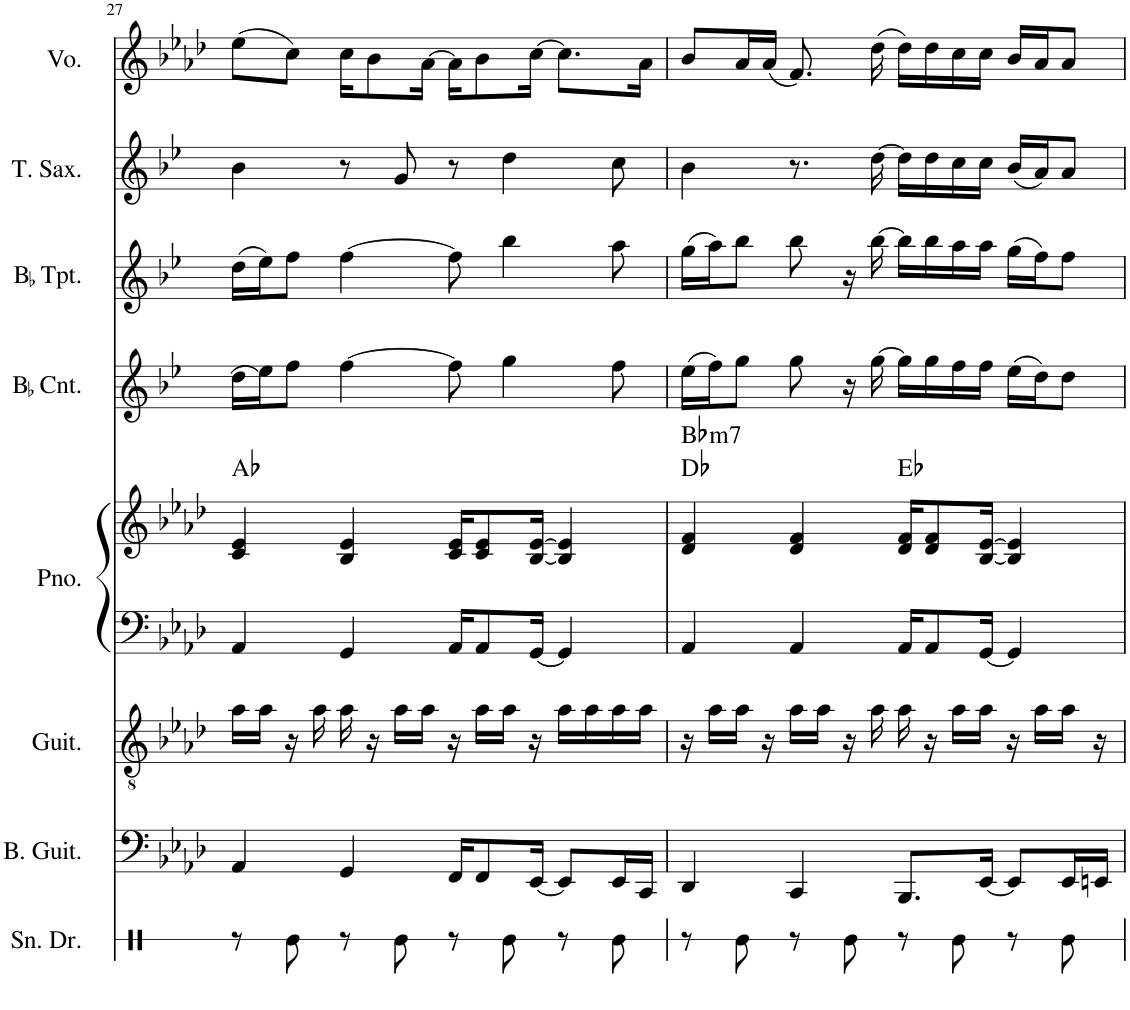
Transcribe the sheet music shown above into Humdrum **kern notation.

**kern	**kern	**kern	**kern	**kern	**harte	**kern	**kern	**kern	**kern
*part8	*part7	*part6	*part5	*part5	*part5	*part4	*part3	*part2	*part1
*staff9	*staff8	*staff7	*staff6	*staff5	*	*staff4	*staff3	*staff2	*staff1
*I"Snare Drum	*I"Bass Guitar	*I"Guitar	*I"Piano	*	*	*I"BaccidentalFlat Cornet	*I"BaccidentalFlat Trumpet	*I"Tenor Saxophone	*I"Vocal
*I'Sn. Dr.	*I'B. Guit.	*I'Guit.	*I'Pno.	*	*	*I'BaccidentalFlat Cnt.	*I'BaccidentalFlat Tpt.	*I'T. Sax.	*I'Vo.
!!LO:PB:g=z
*clefX	*clefF4	*clefGv2	*clefF4	*clefG2	*	*clefG2	*clefG2	*clefG2	*clefG2
*	*	*	*	*	*	*Trd1c2	*Trd1c2	*Trd8c14	*
*k[]	*k[b-e-a-d-]	*k[b-e-a-d-]	*k[b-e-a-d-]	*k[b-e-a-d-]	*	*k[b-e-]	*k[b-e-]	*k[b-e-]	*k[b-e-a-d-]
*M4/4	*M4/4	*M4/4	*M4/4	*M4/4	*	*M4/4	*M4/4	*M4/4	*M4/4
=27	=27	=27	=27	=27	=27	=27	=27	=27	=27
8r	4AA-/	16a-\LL	4AA-/	4c/ 4e-/	Ab:maj	(16dd\LL	(16dd\LL	4b-\	(8ee-\L
.	.	16a-\JJ	.	.	.	16ee-\J)	16ee-\J)	.	.
8Re\	.	16r	.	.	.	8ff\J	8ff\J	.	8cc\J)
.	.	16a-\	.	.	.	.	.	.	.
8r	4GG/	16a-\	4GG/	4B-/ 4e-/	.	[4ff\	[4ff\	8r	16cc\KL
.	.	16r	.	.	.	.	.	.	8b-\
8Re\	.	16a-\LL	.	.	.	.	.	8g/	.
.	.	16a-\JJ	.	.	.	.	.	.	[16a-\Jk
8r	16FF/KL	16r	16AA-/KL	16c/ 16e-/KL	.	8ff\]	8ff\]	8r	16a-\KL]
.	8FF/	16a-\LL	8AA-/	8c/ 8e-/	.	.	.	.	8b-\
8Re\	.	16a-\JJ	.	.	.	4gg\	4bb-\	4dd\	.
.	[16EE-/Jk	16r	[16GG/Jk	[16B-/ [16e-/Jk	.	.	.	.	[16cc\Jk
8r	8EE-/L]	16a-\LL	4GG/]	4B-/] 4e-/]	.	.	.	.	8.cc\L]
.	.	16a-\	.	.	.	.	.	.	.
8Re\	16EE-/L	16a-\	.	.	.	8ff\	8aa\	8cc\	.
.	16CC/JJ	16a-\JJ	.	.	.	.	.	.	16a-\Jk
=28	=28	=28	=28	=28	=28	=28	=28	=28	=28
!	!	!	!	!	!LO:H:n=2:kt=m7	!	!	!	!
8r	4DD-/	16r	4AA-/	4d-/ 4f/	Db:maj Bb:min7	(16ee-\LL	(16gg\LL	4b-\	8b-/L
.	.	16a-\LL	.	.	.	16ff\J)	16aa\J)	.	.
8Re\	.	16a-\JJ	.	.	.	8gg\J	8bb-\J	.	16a-/L
.	.	16r	.	.	.	.	.	.	(16a-/JJ
8r	4CC/	16a-\LL	4AA-/	4d-/ 4f/	.	8gg\	8bb-\	8.r	8.f/)
.	.	16a-\JJ	.	.	.	.	.	.	.
8Re\	.	16r	.	.	.	16r	16r	.	.
.	.	16a-\	.	.	.	[16gg\	[16bb-\	[16dd\	(16dd-\
8r	8.BBB-/L	16a-\	16AA-/KL	16d-/ 16f/KL	Eb:maj	16gg\LL]	16bb-\LL]	16dd\LL]	16dd-\LL)
.	.	16r	8AA-/	8d-/ 8f/	.	16gg\	16bb-\	16dd\	16dd-\
8Re\	.	16a-\LL	.	.	.	16ff\	16aa\	16cc\	16cc\
.	[16EE-/Jk	16a-\JJ	[16GG/Jk	[16B-/ [16e-/Jk	.	16ff\JJ	16aa\JJ	16cc\JJ	16cc\JJ
8r	8EE-/L]	16r	4GG/]	4B-/] 4e-/]	.	(16ee-\LL	(16gg\LL	(16b-/LL	16b-/LL
.	.	16a-\LL	.	.	.	16dd\J)	16ff\J)	16a/J)	16a-/J
8Re\	16EE-/L	16a-\JJ	.	.	.	8dd\J	8ff\J	8a/J	8a-/J
.	16EEn/JJ	16r	.	.	.	.	.	.	.
=	=	=	=	=	=	=	=	=	=
*-	*-	*-	*-	*-	*-	*-	*-	*-	*-
